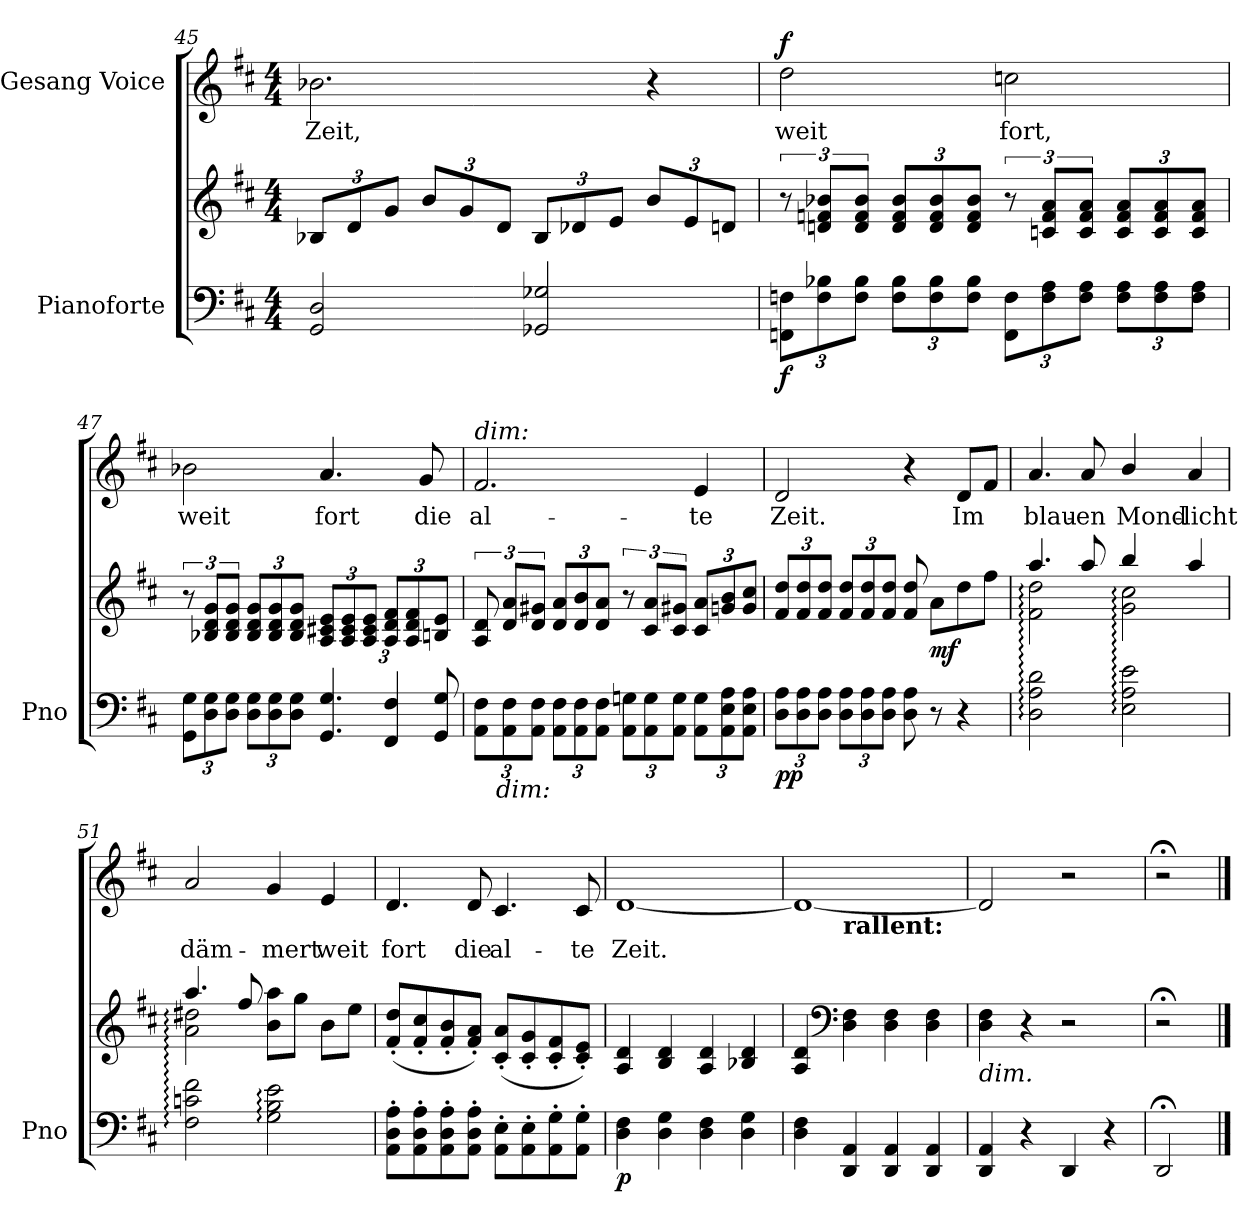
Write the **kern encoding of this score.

**kern	**kern	**dynam	**kern	**text	**dynam
*part2	*part2	*part2	*part1	*part1	*part1
*staff3	*staff2	*staff2/3	*staff1	*staff1	*staff1
*I"Pianoforte	*	*	*I"Gesang Voice	*	*
*I'Pno	*	*	*	*	*
!!LO:LB:g=z
*clefF4	*clefG2	*	*clefG2	*	*
*k[f#c#]	*k[f#c#]	*	*k[f#c#]	*	*
*M4/4	*M4/4	*	*M4/4	*	*
*	*Xbrackettup	*	*	*	*
=45	=45	=45	=45	=45	=45
!	!	!	!	!LO:LY:b	!
2GG/ 2D/	12B-X/L	.	2.b-X\	Zeit,	.
.	12d/	.	.	.	.
.	12g/J	.	.	.	.
.	12b/L	.	.	.	.
.	12g/	.	.	.	.
.	12d/J	.	.	.	.
2GG-X/ 2G-X/	12B-/L	.	.	.	.
.	12d-X/	.	.	.	.
.	12e/J	.	.	.	.
.	12b/L	.	4r	.	.
.	12e/	.	.	.	.
.	12dn/J	.	.	.	.
=46	=46	=46	=46	=46	=46
*Xbrackettup	*brackettup	*	*	*	*
!	!	!LO:DY:b=2	!	!LO:LY:b	!LO:DY:a
12FFn\ 12Fn\L	12r	f	2dd\	weit	f
12F\ 12B-X\	12dn/ 12fn/ 12b-X/L	.	.	.	.
12F\ 12B-\J	12d/ 12f/ 12b-/J	.	.	.	.
*	*Xbrackettup	*	*	*	*
12F\ 12B-\L	12d/ 12f/ 12b-/L	.	.	.	.
12F\ 12B-\	12d/ 12f/ 12b-/	.	.	.	.
12F\ 12B-\J	12d/ 12f/ 12b-/J	.	.	.	.
*	*brackettup	*	*	*	*
!	!	!	!	!LO:LY:b	!
12FF\ 12F\L	12r	.	2ccn\	fort,	.
12F\ 12A\	12cn/ 12f/ 12a/L	.	.	.	.
12F\ 12A\J	12c/ 12f/ 12a/J	.	.	.	.
*	*Xbrackettup	*	*	*	*
12F\ 12A\L	12c/ 12f/ 12a/L	.	.	.	.
12F\ 12A\	12c/ 12f/ 12a/	.	.	.	.
12F\ 12A\J	12c/ 12f/ 12a/J	.	.	.	.
!!LO:PB:g=z
=47	=47	=47	=47	=47	=47
*	*brackettup	*	*	*	*
!	!	!	!	!LO:LY:b	!
12GG\ 12G\L	12r	.	2b-X\	weit	.
12D\ 12G\	12B-X/ 12d/ 12g/L	.	.	.	.
12D\ 12G\J	12B-/ 12d/ 12g/J	.	.	.	.
*	*Xbrackettup	*	*	*	*
12D\ 12G\L	12B-/ 12d/ 12g/L	.	.	.	.
12D\ 12G\	12B-/ 12d/ 12g/	.	.	.	.
12D\ 12G\J	12B-/ 12d/ 12g/J	.	.	.	.
!	!	!	!	!LO:LY:b	!
6.GG/ 6.G/	12A/ 12c#X/ 12e/L	.	4.a/	fort	.
.	12A/ 12c#/ 12e/	.	.	.	.
.	12A/ 12c#/ 12e/J	.	.	.	.
*brackettup	*	*	*	*	*
6FF#/ 6F#/	12A/ 12d/ 12f#/L	.	.	.	.
.	12A/ 12d/ 12f#/	.	.	.	.
!	!	!	!	!LO:LY:b	!
.	.	.	8g/	die	.
12GG/ 12G/	12Bn/ 12e/J	.	.	.	.
=48	=48	=48	=48	=48	=48
*Xbrackettup	*brackettup	*	*	*	*
!	!	!	!LO:TX:a:i:t=dim&colon;	!	!
!	!	!	!	!LO:LY:b	!
12AA\ 12F#\L	12A/ 12d/	.	2.f#/	al-	.
!LO:TX:b:i:t=dim&colon;	!	!	!	!	!
12AA\ 12F#\	12d/ 12a/L	.	.	.	.
12AA\ 12F#\J	12d/ 12g#X/J	.	.	.	.
*	*Xbrackettup	*	*	*	*
12AA\ 12F#\L	12d/ 12a/L	.	.	.	.
12AA\ 12F#\	12d/ 12b/	.	.	.	.
12AA\ 12F#\J	12d/ 12a/J	.	.	.	.
*	*brackettup	*	*	*	*
12AA\ 12Gn\L	12r	.	.	.	.
12AA\ 12G\	12c#/ 12a/L	.	.	.	.
12AA\ 12G\J	12c#/ 12g#X/J	.	.	.	.
*	*Xbrackettup	*	*	*	*
!	!	!	!	!LO:LY:b	!
12AA\ 12G\L	12c#/ 12a/L	.	4e/	-te	.
12AA\ 12E\ 12A\	12gn/ 12b/	.	.	.	.
12AA\ 12E\ 12A\J	12g/ 12cc#/J	.	.	.	.
!!LO:LB:g=z
=49	=49	=49	=49	=49	=49
!	!	!LO:DY:b=2	!	!LO:LY:b	!
12D\ 12A\L	12f#/ 12dd/L	pp	2d/	Zeit.	.
12D\ 12A\	12f#/ 12dd/	.	.	.	.
12D\ 12A\J	12f#/ 12dd/J	.	.	.	.
12D\ 12A\L	12f#/ 12dd/L	.	.	.	.
12D\ 12A\	12f#/ 12dd/	.	.	.	.
12D\ 12A\J	12f#/ 12dd/J	.	.	.	.
8D\ 8A\	8f#/ 8dd/	.	4r	.	.
!	!	!LO:DY:b	!	!	!
8r	8a\L	mf	.	.	.
!	!	!	!	!LO:LY:b	!
4r	8dd\	.	8d/L	Im	.
.	8ff#\J	.	8f#/J	.	.
=50	=50	=50	=50	=50	=50
*	*^	*	*	*	*
!	!	!	!	!	!LO:LY:b	!
2D\:: 2A\:: 2d\::	4.aa/	2f#\:: 2dd\::	.	4.a/	blau-	.
!	!	!	!	!	!LO:LY:b	!
.	8aa/	.	.	8a/	-en	.
!	!	!	!	!	!LO:LY:b	!
2E\:: 2A\:: 2e\::	4bb/	2g\:: 2cc#\::	.	4b/	Mond-	.
!	!	!	!	!	!LO:LY:b	!
.	4aa/	.	.	4a/	-licht	.
!!LO:LB:g=z
=51	=51	=51	=51	=51	=51	=51
!	!	!	!	!	!LO:LY:b	!
2F#\:: 2cn\:: 2f#\::	4.aa/	2a\:: 2dd#X\::	.	2a/	däm-	.
.	8ff#/	.	.	.	.	.
!	!	!	!	!	!LO:LY:b	!
2G\:: 2B\:: 2e\::	8b\ 8aa\L	2ryy	.	4g/	-mert	.
.	8gg\J	.	.	.	.	.
!	!	!	!	!	!LO:LY:b	!
.	8b\L	.	.	4e/	weit	.
.	8ee\J	.	.	.	.	.
*	*v	*v	*	*	*	*
=52	=52	=52	=52	=52	=52
!	!	!	!	!LO:LY:b	!
8AA\' 8D\' 8A\'L	(8f#/' 8dd/'L	.	4.d/	fort	.
8AA\' 8D\' 8A\'	8f#/' 8cc#/'	.	.	.	.
8AA\' 8D\' 8A\'	8f#/' 8b/'	.	.	.	.
!	!	!	!	!LO:LY:b	!
8AA\' 8D\' 8A\'J	8f#/' 8a/'J)	.	8d/	die	.
!	!	!	!	!LO:LY:b	!
8AA\' 8E\'L	(8c#/' 8a/'L	.	4.c#/	al-	.
8AA\' 8E\'	8c#/' 8g/'	.	.	.	.
8AA\' 8G\'	8c#/' 8f#/'	.	.	.	.
!	!	!	!	!LO:LY:b	!
8AA\' 8G\'J	8c#/' 8e/'J)	.	8c#/	-te	.
=53	=53	=53	=53	=53	=53
!	!	!LO:DY:b=2	!	!LO:LY:b	!
4D\ 4F#\	4A/ 4d/	p	[1d	Zeit.	.
4D\ 4G\	4B/ 4d/	.	.	.	.
4D\ 4F#\	4A/ 4d/	.	.	.	.
4D\ 4G\	4B-X/ 4d/	.	.	.	.
=54	=54	=54	=54	=54	=54
*	*	*	*^	*	*
4D\ 4F#\	4A/ 4d/	.	1d_	4ryy	.	.
*	*clefF4	*	*	*	*	*
!	!	!	!	!LO:TX:b:B:t=rallent&colon;	!	!
4DD/ 4AA/	4D\ 4F#\	.	.	2.ryy	.	.
4DD/ 4AA/	4D\ 4F#\	.	.	.	.	.
4DD/ 4AA/	4D\ 4F#\	.	.	.	.	.
=55	=55	=55	=55	=55	=55	=55
!	!LO:TX:b:i:t=dim.	!	!	!	!	!
*	*	*	*v	*v	*	*
4DD/ 4AA/	4D\ 4F#\	.	2d/]	.	.
4r	4r	.	.	.	.
4DD/	2r	.	2r	.	.
4r	.	.	.	.	.
=56	=56	=56	=56	=56	=56
2DD;</	2r;<	.	2r;<	.	.
==	==	==	==	==	==
*-	*-	*-	*-	*-	*-
